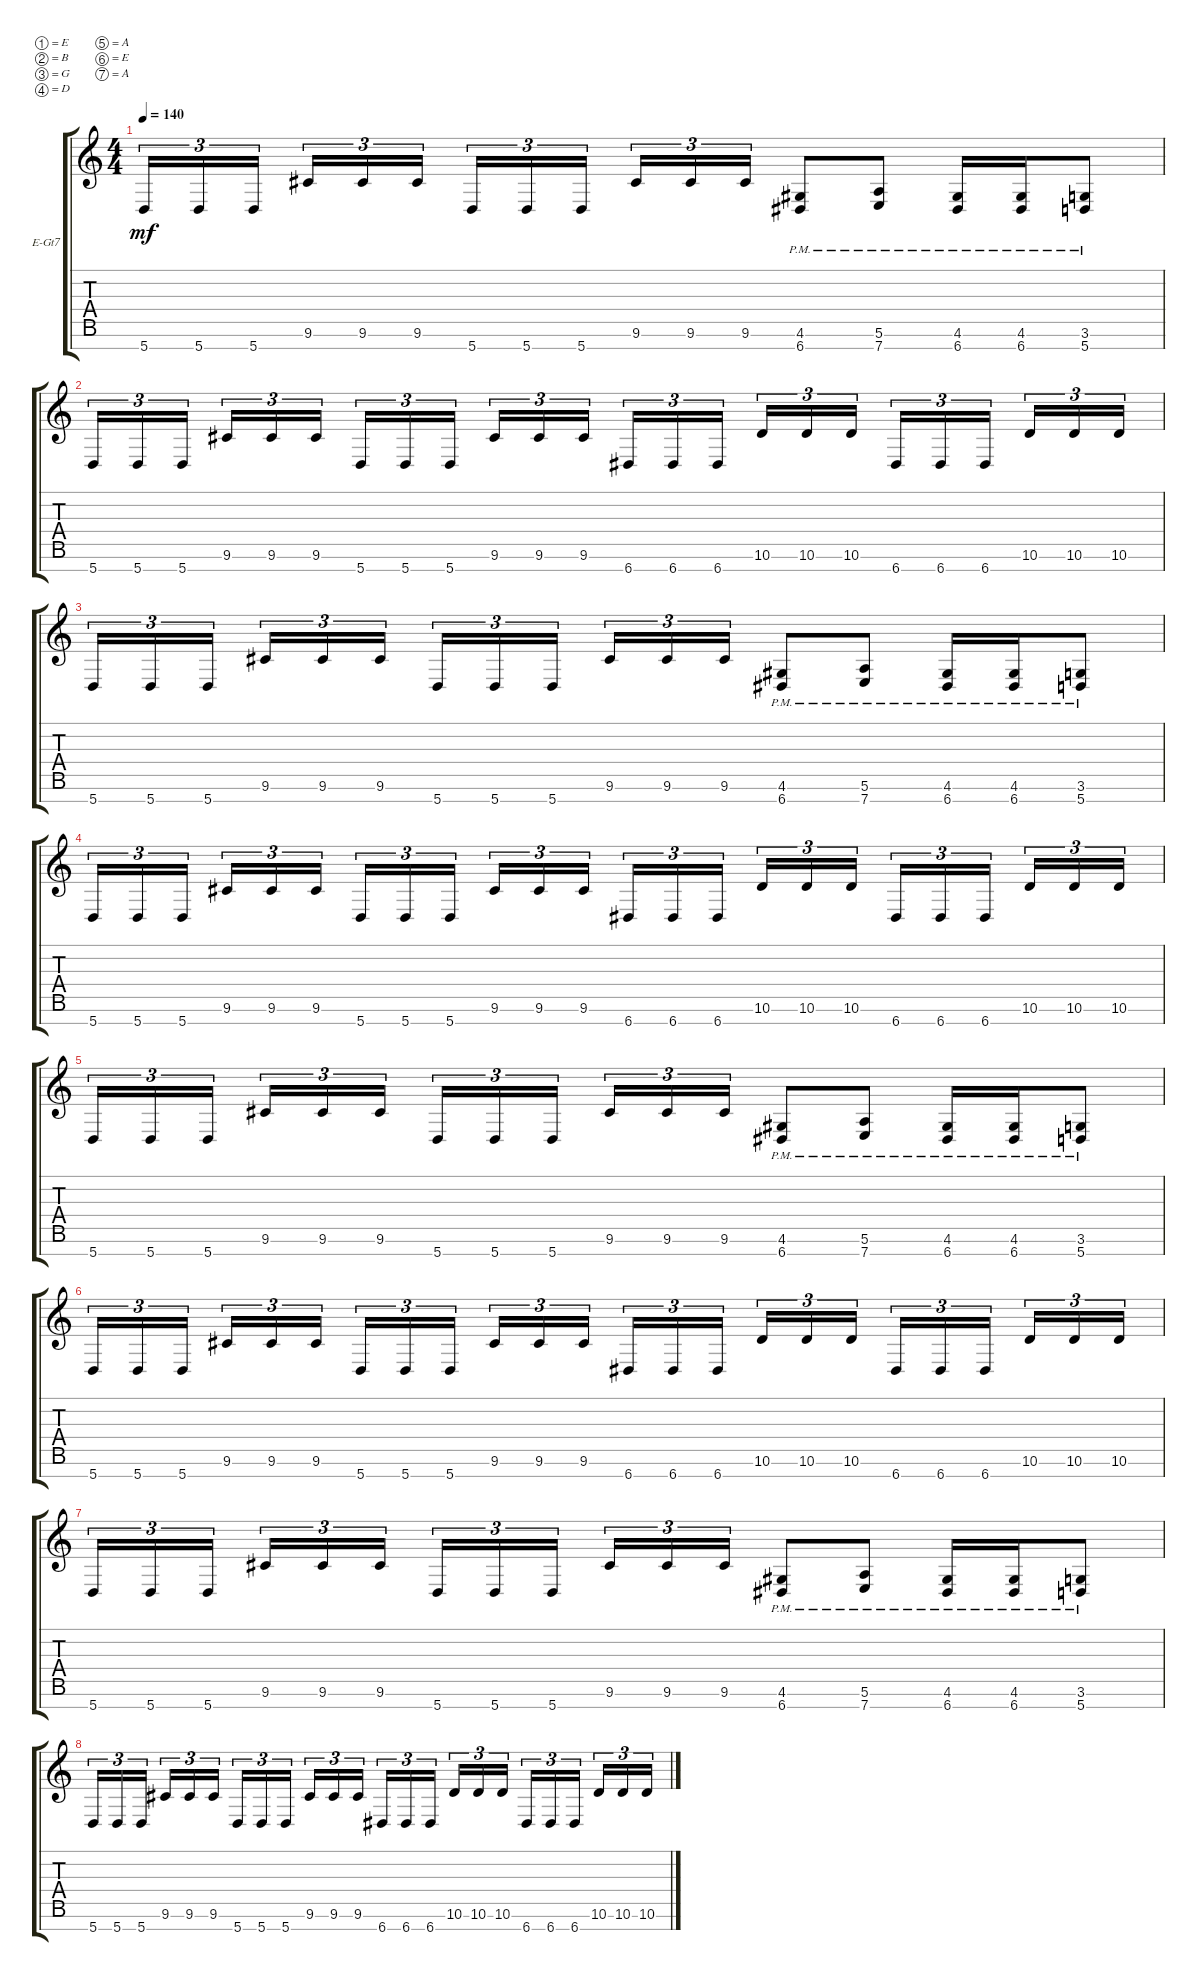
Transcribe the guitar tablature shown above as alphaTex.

\defaultSystemsLayout 4
\bracketExtendMode groupsimilarinstruments
\firstSystemTrackNameOrientation horizontal
\otherSystemsTrackNameOrientation horizontal
\track ("Electric Guitar" "E-Gt7") {instrument overdrivenguitar}
\staff {score tabs}
\tuning (E4 B3 G3 D3 A2 E2 A1)
\ts (4 4)
\tempo 140
\clef g2
\ks c
5.7.16{tu (3 2) dy mf} 5.7.16{tu (3 2)} 5.7.16{tu (3 2)} 9.6.16{tu (3 2)} 9.6.16{tu (3 2)} 9.6.16{tu (3 2)} 5.7.16{tu (3 2)} 5.7.16{tu (3 2)} 5.7.16{tu (3 2)} 9.6.16{tu (3 2)} 9.6.16{tu (3 2)} 9.6.16{tu (3 2)} (6.7{pm} 4.6{pm}).8 (7.7{pm} 5.6{pm}).8 (6.7{pm} 4.6{pm}).16 (6.7{pm} 4.6{pm}).16 (5.7{pm} 3.6{pm}).8 |
5.7.16{tu (3 2)} 5.7.16{tu (3 2)} 5.7.16{tu (3 2)} 9.6.16{tu (3 2)} 9.6.16{tu (3 2)} 9.6.16{tu (3 2)} 5.7.16{tu (3 2)} 5.7.16{tu (3 2)} 5.7.16{tu (3 2)} 9.6.16{tu (3 2)} 9.6.16{tu (3 2)} 9.6.16{tu (3 2)} 6.7.16{tu (3 2)} 6.7.16{tu (3 2)} 6.7.16{tu (3 2)} 10.6.16{tu (3 2)} 10.6.16{tu (3 2)} 10.6.16{tu (3 2)} 6.7.16{tu (3 2)} 6.7.16{tu (3 2)} 6.7.16{tu (3 2)} 10.6.16{tu (3 2)} 10.6.16{tu (3 2)} 10.6.16{tu (3 2)} |
5.7.16{tu (3 2)} 5.7.16{tu (3 2)} 5.7.16{tu (3 2)} 9.6.16{tu (3 2)} 9.6.16{tu (3 2)} 9.6.16{tu (3 2)} 5.7.16{tu (3 2)} 5.7.16{tu (3 2)} 5.7.16{tu (3 2)} 9.6.16{tu (3 2)} 9.6.16{tu (3 2)} 9.6.16{tu (3 2)} (6.7{pm} 4.6{pm}).8 (7.7{pm} 5.6{pm}).8 (6.7{pm} 4.6{pm}).16 (6.7{pm} 4.6{pm}).16 (5.7{pm} 3.6{pm}).8 |
5.7.16{tu (3 2)} 5.7.16{tu (3 2)} 5.7.16{tu (3 2)} 9.6.16{tu (3 2)} 9.6.16{tu (3 2)} 9.6.16{tu (3 2)} 5.7.16{tu (3 2)} 5.7.16{tu (3 2)} 5.7.16{tu (3 2)} 9.6.16{tu (3 2)} 9.6.16{tu (3 2)} 9.6.16{tu (3 2)} 6.7.16{tu (3 2)} 6.7.16{tu (3 2)} 6.7.16{tu (3 2)} 10.6.16{tu (3 2)} 10.6.16{tu (3 2)} 10.6.16{tu (3 2)} 6.7.16{tu (3 2)} 6.7.16{tu (3 2)} 6.7.16{tu (3 2)} 10.6.16{tu (3 2)} 10.6.16{tu (3 2)} 10.6.16{tu (3 2)} |
5.7.16{tu (3 2)} 5.7.16{tu (3 2)} 5.7.16{tu (3 2)} 9.6.16{tu (3 2)} 9.6.16{tu (3 2)} 9.6.16{tu (3 2)} 5.7.16{tu (3 2)} 5.7.16{tu (3 2)} 5.7.16{tu (3 2)} 9.6.16{tu (3 2)} 9.6.16{tu (3 2)} 9.6.16{tu (3 2)} (6.7{pm} 4.6{pm}).8 (7.7{pm} 5.6{pm}).8 (6.7{pm} 4.6{pm}).16 (6.7{pm} 4.6{pm}).16 (5.7{pm} 3.6{pm}).8 |
5.7.16{tu (3 2)} 5.7.16{tu (3 2)} 5.7.16{tu (3 2)} 9.6.16{tu (3 2)} 9.6.16{tu (3 2)} 9.6.16{tu (3 2)} 5.7.16{tu (3 2)} 5.7.16{tu (3 2)} 5.7.16{tu (3 2)} 9.6.16{tu (3 2)} 9.6.16{tu (3 2)} 9.6.16{tu (3 2)} 6.7.16{tu (3 2)} 6.7.16{tu (3 2)} 6.7.16{tu (3 2)} 10.6.16{tu (3 2)} 10.6.16{tu (3 2)} 10.6.16{tu (3 2)} 6.7.16{tu (3 2)} 6.7.16{tu (3 2)} 6.7.16{tu (3 2)} 10.6.16{tu (3 2)} 10.6.16{tu (3 2)} 10.6.16{tu (3 2)} |
5.7.16{tu (3 2)} 5.7.16{tu (3 2)} 5.7.16{tu (3 2)} 9.6.16{tu (3 2)} 9.6.16{tu (3 2)} 9.6.16{tu (3 2)} 5.7.16{tu (3 2)} 5.7.16{tu (3 2)} 5.7.16{tu (3 2)} 9.6.16{tu (3 2)} 9.6.16{tu (3 2)} 9.6.16{tu (3 2)} (6.7{pm} 4.6{pm}).8 (7.7{pm} 5.6{pm}).8 (6.7{pm} 4.6{pm}).16 (6.7{pm} 4.6{pm}).16 (5.7{pm} 3.6{pm}).8 |
5.7.16{tu (3 2)} 5.7.16{tu (3 2)} 5.7.16{tu (3 2)} 9.6.16{tu (3 2)} 9.6.16{tu (3 2)} 9.6.16{tu (3 2)} 5.7.16{tu (3 2)} 5.7.16{tu (3 2)} 5.7.16{tu (3 2)} 9.6.16{tu (3 2)} 9.6.16{tu (3 2)} 9.6.16{tu (3 2)} 6.7.16{tu (3 2)} 6.7.16{tu (3 2)} 6.7.16{tu (3 2)} 10.6.16{tu (3 2)} 10.6.16{tu (3 2)} 10.6.16{tu (3 2)} 6.7.16{tu (3 2)} 6.7.16{tu (3 2)} 6.7.16{tu (3 2)} 10.6.16{tu (3 2)} 10.6.16{tu (3 2)} 10.6.16{tu (3 2)}
